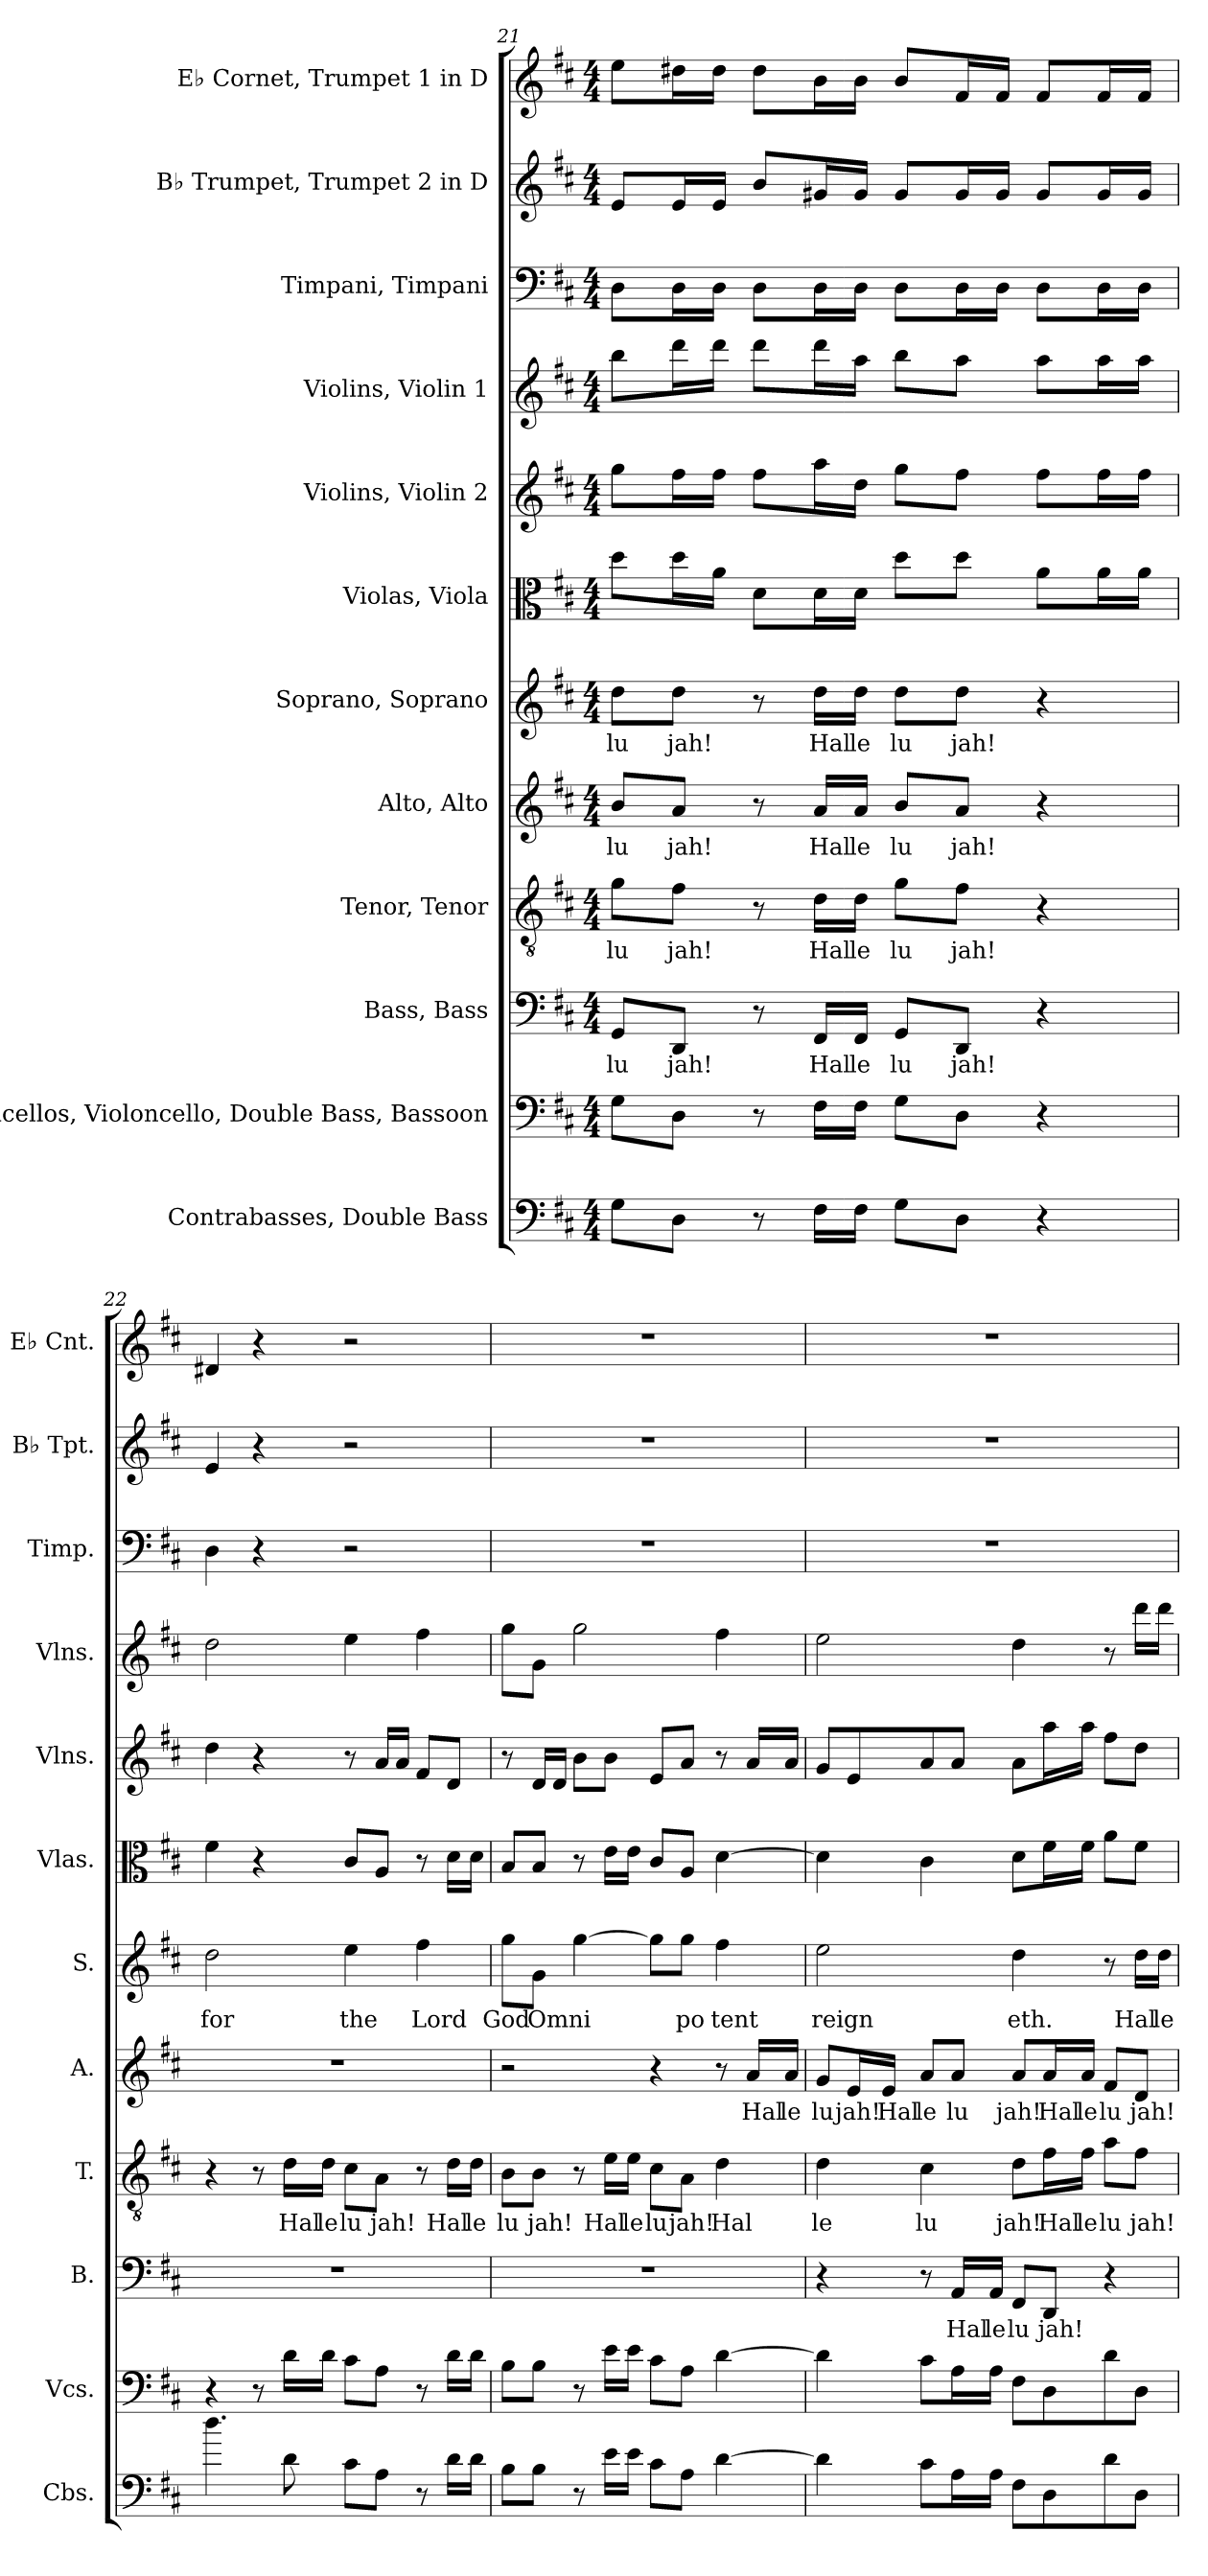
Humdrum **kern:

**kern	**kern	**kern	**text	**kern	**text	**kern	**text	**kern	**text	**kern	**kern	**kern	**kern	**kern	**kern
*part12	*part11	*part10	*part10	*part9	*part9	*part8	*part8	*part7	*part7	*part6	*part5	*part4	*part3	*part2	*part1
*staff12	*staff11	*staff10	*staff10	*staff9	*staff9	*staff8	*staff8	*staff7	*staff7	*staff6	*staff5	*staff4	*staff3	*staff2	*staff1
*I"Contrabasses, Double Bass	*I"Violoncellos, Violoncello, Double Bass, Bassoon	*I"Bass, Bass	*	*I"Tenor, Tenor	*	*I"Alto, Alto	*	*I"Soprano, Soprano	*	*I"Violas, Viola	*I"Violins, Violin 2	*I"Violins, Violin 1	*I"Timpani, Timpani	*I"B♭ Trumpet, Trumpet 2 in D	*I"E♭ Cornet, Trumpet 1 in D
*I'Cbs.	*I'Vcs.	*I'B.	*	*I'T.	*	*I'A.	*	*I'S.	*	*I'Vlas.	*I'Vlns.	*I'Vlns.	*I'Timp.	*I'B♭ Tpt.	*I'E♭ Cnt.
!!LO:PB:g=z
*clefF4	*clefF4	*clefF4	*	*clefGv2	*	*clefG2	*	*clefG2	*	*clefC3	*clefG2	*clefG2	*clefF4	*clefG2	*clefG2
*ITrd7c12	*	*	*	*	*	*	*	*	*	*	*	*	*	*ITrd1c2	*ITrd-2c-3
*k[f#c#]	*k[f#c#]	*k[f#c#]	*	*k[f#c#]	*	*k[f#c#]	*	*k[f#c#]	*	*k[f#c#]	*k[f#c#]	*k[f#c#]	*k[f#c#]	*k[]	*k[b-]
*M4/4	*M4/4	*M4/4	*	*M4/4	*	*M4/4	*	*M4/4	*	*M4/4	*M4/4	*M4/4	*M4/4	*M4/4	*M4/4
=21	=21	=21	=21	=21	=21	=21	=21	=21	=21	=21	=21	=21	=21	=21	=21
!	!	!	!LO:LY:b	!	!LO:LY:b	!	!LO:LY:b	!	!LO:LY:b	!	!	!	!	!	!
8GG\L	8G\L	8GG/L	lu	8g\L	lu	8b/L	lu	8dd\L	lu	8dd\L	8gg\L	8bb\L	8D\L	8d/L	8gg\L
!	!	!	!LO:LY:b	!	!LO:LY:b	!	!LO:LY:b	!	!LO:LY:b	!	!	!	!	!	!
8DD\J	8D\J	8DD/J	jah!	8f#\J	jah!	8a/J	jah!	8dd\J	jah!	16dd\L	16ff#\L	16ddd\L	16D\L	16d/L	16ff#X\L
.	.	.	.	.	.	.	.	.	.	16a\JJ	16ff#\JJ	16ddd\JJ	16D\JJ	16d/JJ	16ff#\JJ
8r	8r	8r	.	8r	.	8r	.	8r	.	8d\L	8ff#\L	8ddd\L	8D\L	8a/L	8ff#\L
!	!	!	!LO:LY:b	!	!LO:LY:b	!	!LO:LY:b	!	!LO:LY:b	!	!	!	!	!	!
16FF#\LL	16F#\LL	16FF#/LL	Hal	16d\LL	Hal	16a/LL	Hal	16dd\LL	Hal	16d\L	16aa\L	16ddd\L	16D\L	16f#X/L	16dd\L
!	!	!	!LO:LY:b	!	!LO:LY:b	!	!LO:LY:b	!	!LO:LY:b	!	!	!	!	!	!
16FF#\JJ	16F#\JJ	16FF#/JJ	le	16d\JJ	le	16a/JJ	le	16dd\JJ	le	16d\JJ	16dd\JJ	16aa\JJ	16D\JJ	16f#/JJ	16dd\JJ
!	!	!	!LO:LY:b	!	!LO:LY:b	!	!LO:LY:b	!	!LO:LY:b	!	!	!	!	!	!
8GG\L	8G\L	8GG/L	lu	8g\L	lu	8b/L	lu	8dd\L	lu	8dd\L	8gg\L	8bb\L	8D\L	8f#/L	8dd/L
!	!	!	!LO:LY:b	!	!LO:LY:b	!	!LO:LY:b	!	!LO:LY:b	!	!	!	!	!	!
8DD\J	8D\J	8DD/J	jah!	8f#\J	jah!	8a/J	jah!	8dd\J	jah!	8dd\J	8ff#\J	8aa\J	16D\L	16f#/L	16a/L
.	.	.	.	.	.	.	.	.	.	.	.	.	16D\JJ	16f#/JJ	16a/JJ
4r	4r	4r	.	4r	.	4r	.	4r	.	8a\L	8ff#\L	8aa\L	8D\L	8f#/L	8a/L
.	.	.	.	.	.	.	.	.	.	16a\L	16ff#\L	16aa\L	16D\L	16f#/L	16a/L
.	.	.	.	.	.	.	.	.	.	16a\JJ	16ff#\JJ	16aa\JJ	16D\JJ	16f#/JJ	16a/JJ
=22	=22	=22	=22	=22	=22	=22	=22	=22	=22	=22	=22	=22	=22	=22	=22
!	!	!	!	!	!	!	!	!	!LO:LY:b	!	!	!	!	!	!
4.d\	4r	1r	.	4r	.	1r	.	2dd\	for	4f#\	4dd\	2dd\	4D\	4d/	4f#X/
.	8r	.	.	8r	.	.	.	.	.	4r	4r	.	4r	4r	4r
!	!	!	!	!	!LO:LY:b	!	!	!	!	!	!	!	!	!	!
8D\	16d\LL	.	.	16d\LL	Hal	.	.	.	.	.	.	.	.	.	.
!	!	!	!	!	!LO:LY:b	!	!	!	!	!	!	!	!	!	!
.	16d\JJ	.	.	16d\JJ	le	.	.	.	.	.	.	.	.	.	.
!	!	!	!	!	!LO:LY:b	!	!	!	!LO:LY:b	!	!	!	!	!	!
8C#\L	8c#\L	.	.	8c#\L	lu	.	.	4ee\	the	8c#/L	8r	4ee\	2r	2r	2r
!	!	!	!	!	!LO:LY:b	!	!	!	!	!	!	!	!	!	!
8AA\J	8A\J	.	.	8A\J	jah!	.	.	.	.	8A/J	16a/LL	.	.	.	.
.	.	.	.	.	.	.	.	.	.	.	16a/JJ	.	.	.	.
!	!	!	!	!	!	!	!	!	!LO:LY:b	!	!	!	!	!	!
8r	8r	.	.	8r	.	.	.	4ff#\	Lord	8r	8f#/L	4ff#\	.	.	.
!	!	!	!	!	!LO:LY:b	!	!	!	!	!	!	!	!	!	!
16D\LL	16d\LL	.	.	16d\LL	Hal	.	.	.	.	16d\LL	8d/J	.	.	.	.
!	!	!	!	!	!LO:LY:b	!	!	!	!	!	!	!	!	!	!
16D\JJ	16d\JJ	.	.	16d\JJ	le	.	.	.	.	16d\JJ	.	.	.	.	.
!!LO:PB:g=z
=23	=23	=23	=23	=23	=23	=23	=23	=23	=23	=23	=23	=23	=23	=23	=23
!	!	!	!	!	!LO:LY:b	!	!	!	!LO:LY:b	!	!	!	!	!	!
8BB\L	8B\L	1r	.	8B\L	lu	2r	.	8gg\L	God	8B/L	8r	8gg\L	1r	1r	1r
!	!	!	!	!	!LO:LY:b	!	!	!	!LO:LY:b	!	!	!	!	!	!
8BB\J	8B\J	.	.	8B\J	jah!	.	.	8g\J	Om	8B/J	16d/LL	8g\J	.	.	.
.	.	.	.	.	.	.	.	.	.	.	16d/JJ	.	.	.	.
!	!	!	!	!	!	!	!	!	!LO:LY:b	!	!	!	!	!	!
8r	8r	.	.	8r	.	.	.	[4gg\	ni	8r	8b\L	2gg\	.	.	.
!	!	!	!	!	!LO:LY:b	!	!	!	!	!	!	!	!	!	!
16E\LL	16e\LL	.	.	16e\LL	Hal	.	.	.	.	16e\LL	8b\J	.	.	.	.
!	!	!	!	!	!LO:LY:b	!	!	!	!	!	!	!	!	!	!
16E\JJ	16e\JJ	.	.	16e\JJ	le	.	.	.	.	16e\JJ	.	.	.	.	.
!	!	!	!	!	!LO:LY:b	!	!	!	!	!	!	!	!	!	!
8C#\L	8c#\L	.	.	8c#\L	lu	4r	.	8gg\L]	.	8c#/L	8e/L	.	.	.	.
!	!	!	!	!	!LO:LY:b	!	!	!	!LO:LY:b	!	!	!	!	!	!
8AA\J	8A\J	.	.	8A\J	jah!	.	.	8gg\J	po	8A/J	8a/J	.	.	.	.
!	!	!	!	!	!LO:LY:b	!	!	!	!LO:LY:b	!	!	!	!	!	!
[4D\	[4d\	.	.	4d\	Hal	8r	.	4ff#\	tent	[4d\	8r	4ff#\	.	.	.
!	!	!	!	!	!	!	!LO:LY:b	!	!	!	!	!	!	!	!
.	.	.	.	.	.	16a/LL	Hal	.	.	.	16a/LL	.	.	.	.
!	!	!	!	!	!	!	!LO:LY:b	!	!	!	!	!	!	!	!
.	.	.	.	.	.	16a/JJ	le	.	.	.	16a/JJ	.	.	.	.
=24	=24	=24	=24	=24	=24	=24	=24	=24	=24	=24	=24	=24	=24	=24	=24
!	!	!	!	!	!LO:LY:b	!	!LO:LY:b	!	!LO:LY:b	!	!	!	!	!	!
4D\]	4d\]	4r	.	4d\	le	8g/L	lu	2ee\	reign	4d\]	8g/L	2ee\	1r	1r	1r
!	!	!	!	!	!	!	!LO:LY:b	!	!	!	!	!	!	!	!
.	.	.	.	.	.	16e/L	jah!	.	.	.	8e/	.	.	.	.
!	!	!	!	!	!	!	!LO:LY:b	!	!	!	!	!	!	!	!
.	.	.	.	.	.	16e/JJ	Hal	.	.	.	.	.	.	.	.
!	!	!	!	!	!LO:LY:b	!	!LO:LY:b	!	!	!	!	!	!	!	!
8C#\L	8c#\L	8r	.	4c#\	lu	8a/L	le	.	.	4c#\	8a/	.	.	.	.
!	!	!	!LO:LY:b	!	!	!	!LO:LY:b	!	!	!	!	!	!	!	!
16AA\L	16A\L	16AA/LL	Hal	.	.	8a/J	lu	.	.	.	8a/J	.	.	.	.
!	!	!	!LO:LY:b	!	!	!	!	!	!	!	!	!	!	!	!
16AA\JJ	16A\JJ	16AA/JJ	le	.	.	.	.	.	.	.	.	.	.	.	.
!	!	!	!LO:LY:b	!	!LO:LY:b	!	!LO:LY:b	!	!LO:LY:b	!	!	!	!	!	!
8FF#\L	8F#\L	8FF#/L	lu	8d\L	jah!	8a/L	jah!	4dd\	eth.	8d\L	8a\L	4dd\	.	.	.
!	!	!	!LO:LY:b	!	!LO:LY:b	!	!LO:LY:b	!	!	!	!	!	!	!	!
8DD\	8D\	8DD/J	jah!	16f#\L	Hal	16a/L	Hal	.	.	16f#\L	16aa\L	.	.	.	.
!	!	!	!	!	!LO:LY:b	!	!LO:LY:b	!	!	!	!	!	!	!	!
.	.	.	.	16f#\JJ	le	16a/JJ	le	.	.	16f#\JJ	16aa\JJ	.	.	.	.
!	!	!	!	!	!LO:LY:b	!	!LO:LY:b	!	!	!	!	!	!	!	!
8D\	8d\	4r	.	8a\L	lu	8f#/L	lu	8r	.	8a\L	8ff#\L	8r	.	.	.
!	!	!	!	!	!LO:LY:b	!	!LO:LY:b	!	!LO:LY:b	!	!	!	!	!	!
8DD\J	8D\J	.	.	8f#\J	jah!	8d/J	jah!	16dd\LL	Hal	8f#\J	8dd\J	16ddd\LL	.	.	.
!	!	!	!	!	!	!	!	!	!LO:LY:b	!	!	!	!	!	!
.	.	.	.	.	.	.	.	16dd\JJ	le	.	.	16ddd\JJ	.	.	.
=	=	=	=	=	=	=	=	=	=	=	=	=	=	=	=
*-	*-	*-	*-	*-	*-	*-	*-	*-	*-	*-	*-	*-	*-	*-	*-
